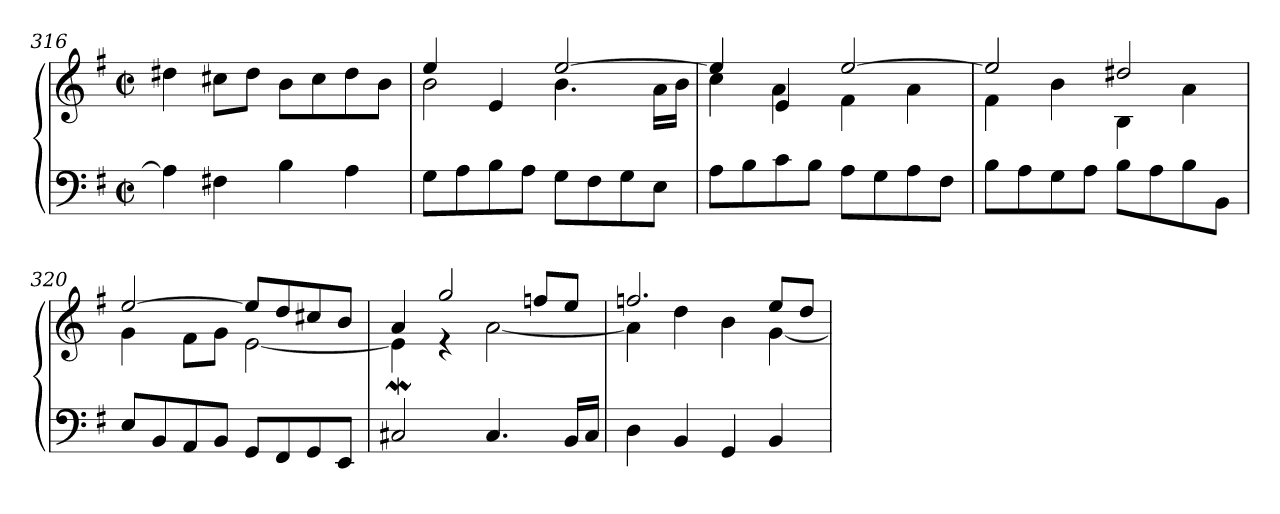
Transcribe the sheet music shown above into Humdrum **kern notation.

**kern	**kern
*part1	*part1
*staff2	*staff1
*clefF4	*clefG2
*k[f#]	*k[f#]
*G:	*G:
*M2/2	*M2/2
*met(c|)	*met(c|)
=316	=316
4A\]	4dd#X\
4F#X\	8cc#X\L
.	8dd#\J
4B\	8b\L
.	8cc#\
4A\	8dd#\
.	8b\J
=317	=317
*	*^
8G\L	4ee/	2b\
8A\	.	.
8B\	4e/	.
8A\J	.	.
8G\L	[2ee/	4.b\
8F#\	.	.
8G\	.	.
8E\J	.	16a\LL
.	.	16b\JJ
!!LO:LB:g=z	!!
=318	=318	=318
8A\L	4ee/]	4cc\
8B\	.	.
8c\	4e/	4a\
8B\J	.	.
8A\L	[2ee/	4f#\
8G\	.	.
8A\	.	4a\
8F#\J	.	.
=319	=319	=319
8B\L	2ee/]	4f#\
8A\	.	.
8G\	.	4b\
8A\J	.	.
8B\L	2dd#X/	4B\
8A\	.	.
8B\	.	4a\
8BB\J	.	.
=320	=320	=320
8E/L	[2ee/	4g\
8BB/	.	.
8AA/	.	8f#\L
8BB/J	.	8g\J
8GG/L	8ee/L]	[2e\
8FF#/	8dd/	.
8GG/	8cc#X/	.
8EE/J	8b/J	.
=321	=321	=321
2C#XW/	4a/	4e\]
.	2gg/	4r
4.C#/	.	[2a\
.	8ffn/L	.
16BB/LL	8ee/J	.
16C#/JJ	.	.
=322	=322	=322
4D\	2.ffn/	4a\]
4BB/	.	4dd\
4GG/	.	4b\
4BB/	8ee/L	[4g\
.	8dd/J	.
*	*v	*v
=	=
*-	*-
